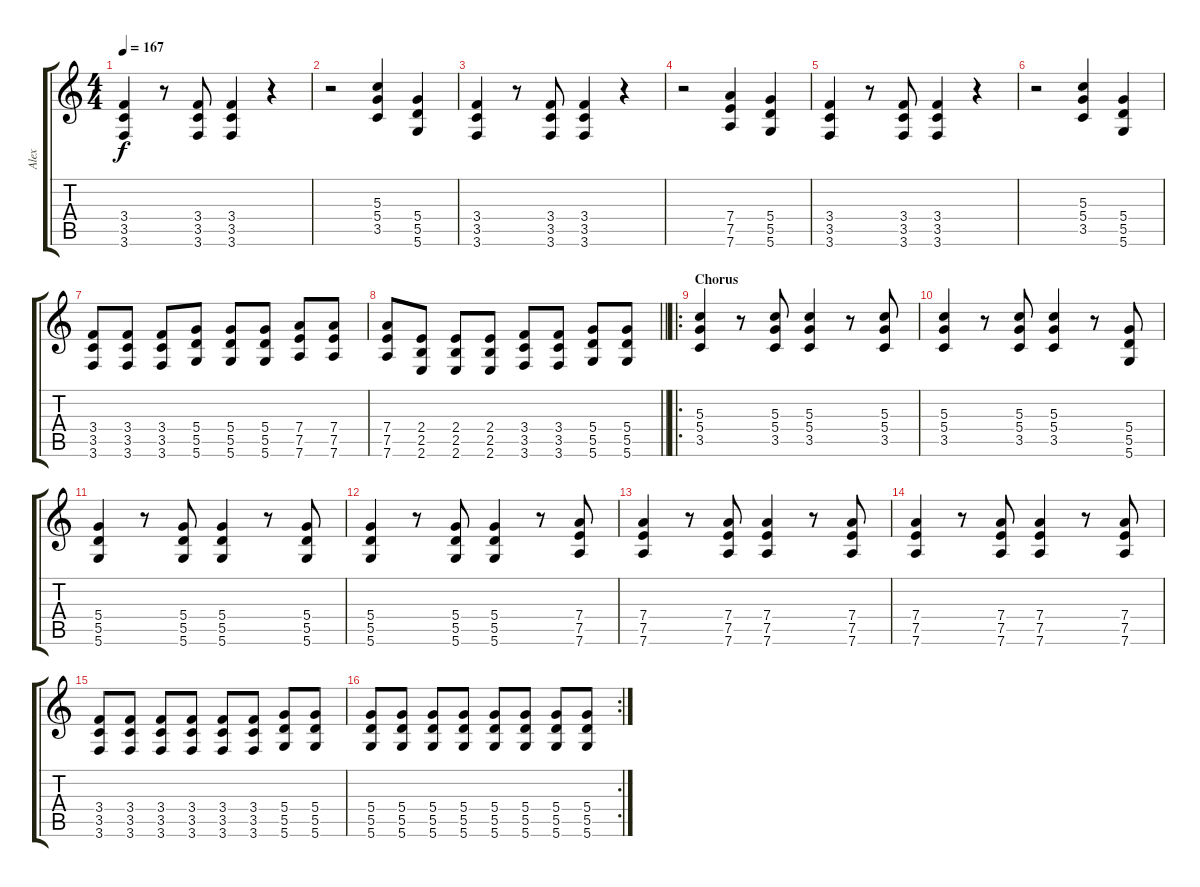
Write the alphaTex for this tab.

\track ("Alex" "Alex") {instrument overdrivenguitar}
\staff {score tabs}
\tuning (E4 B3 G3 D3 A2 D2) {hide}
\ts (4 4)
\tempo 167
\clef g2
\ks c
(3.4 3.5 3.6).4{dy f} r.8 (3.4 3.5 3.6).8 (3.4 3.5 3.6).4 r.4 |
r.2 (5.3 5.4 3.5).4 (5.4 5.5 5.6).4 |
(3.4 3.5 3.6).4 r.8 (3.4 3.5 3.6).8 (3.4 3.5 3.6).4 r.4 |
r.2 (7.4 7.5 7.6).4 (5.4 5.5 5.6).4 |
(3.4 3.5 3.6).4 r.8 (3.4 3.5 3.6).8 (3.4 3.5 3.6).4 r.4 |
r.2 (5.3 5.4 3.5).4 (5.4 5.5 5.6).4 |
(3.4 3.5 3.6).8 (3.4 3.5 3.6).8 (3.4 3.5 3.6).8 (5.4 5.5 5.6).8 (5.4 5.5 5.6).8 (5.4 5.5 5.6).8 (7.4 7.5 7.6).8 (7.4 7.5 7.6).8 |
\barLineRight lightlight
(7.4 7.5 7.6).8 (2.4 2.5 2.6).8 (2.4 2.5 2.6).8 (2.4 2.5 2.6).8 (3.4 3.5 3.6).8 (3.4 3.5 3.6).8 (5.4 5.5 5.6).8 (5.4 5.5 5.6).8 |
\ro
\section ("" "Chorus")
(5.3 5.4 3.5).4 r.8 (5.3 5.4 3.5).8 (5.3 5.4 3.5).4 r.8 (5.3 5.4 3.5).8 |
(5.3 5.4 3.5).4 r.8 (5.3 5.4 3.5).8 (5.3 5.4 3.5).4 r.8 (5.4 5.5 5.6).8 |
(5.4 5.5 5.6).4 r.8 (5.4 5.5 5.6).8 (5.4 5.5 5.6).4 r.8 (5.4 5.5 5.6).8 |
(5.4 5.5 5.6).4 r.8 (5.4 5.5 5.6).8 (5.4 5.5 5.6).4 r.8 (7.4 7.5 7.6).8 |
(7.4 7.5 7.6).4 r.8 (7.4 7.5 7.6).8 (7.4 7.5 7.6).4 r.8 (7.4 7.5 7.6).8 |
(7.4 7.5 7.6).4 r.8 (7.4 7.5 7.6).8 (7.4 7.5 7.6).4 r.8 (7.4 7.5 7.6).8 |
(3.4 3.5 3.6).8 (3.4 3.5 3.6).8 (3.4 3.5 3.6).8 (3.4 3.5 3.6).8 (3.4 3.5 3.6).8 (3.4 3.5 3.6).8 (5.4 5.5 5.6).8 (5.4 5.5 5.6).8 |
\rc 2
(5.4 5.5 5.6).8 (5.4 5.5 5.6).8 (5.4 5.5 5.6).8 (5.4 5.5 5.6).8 (5.4 5.5 5.6).8 (5.4 5.5 5.6).8 (5.4 5.5 5.6).8 (5.4 5.5 5.6).8
